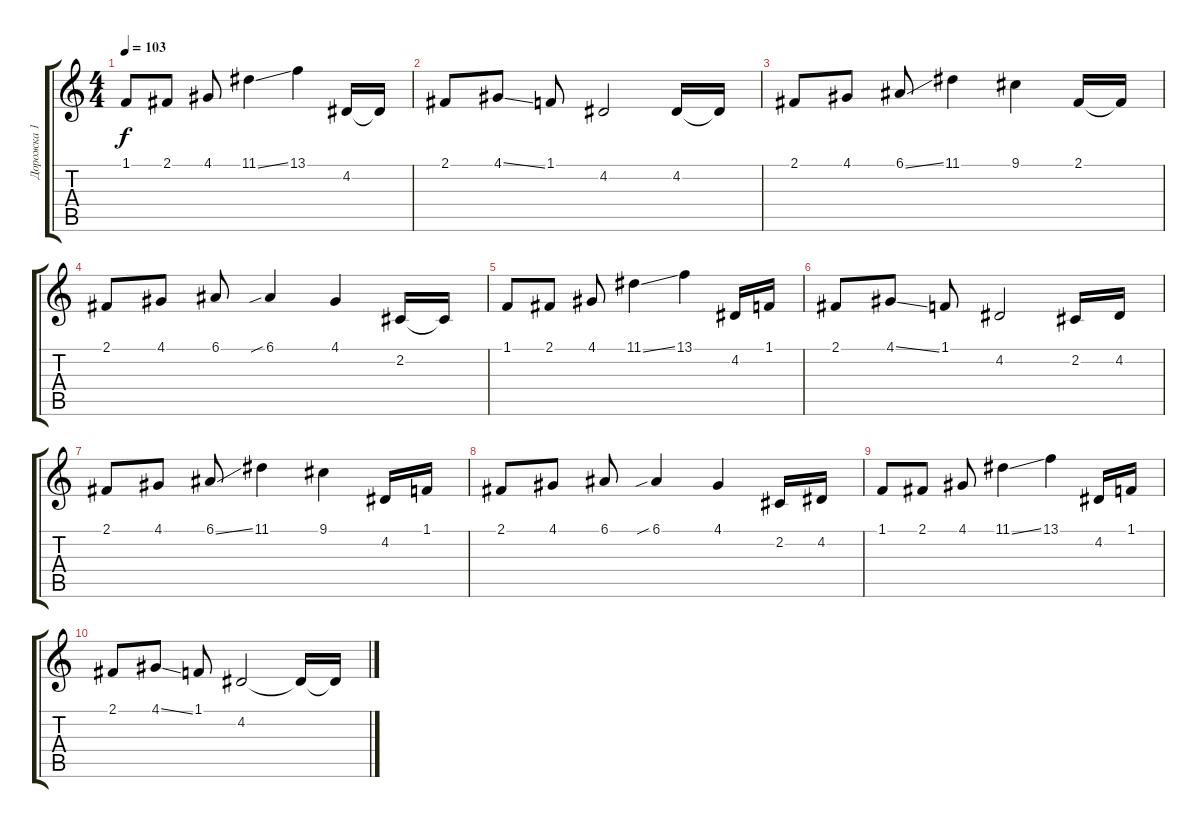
\track ("Дорожка 1" "Дорожка 1") {instrument violin}
\staff {score tabs}
\tuning (E4 B3 G3 D3 A2 E2) {hide}
\ts (4 4)
\tempo 103
\clef g2
\ks c
1.1.8{dy f} 2.1.8 4.1.8 11.1{ss}.4 13.1.4 4.2.16 4.2{t}.16 |
2.1.8 4.1{ss}.8 1.1.8 4.2.2 4.2.16 4.2{t}.16 |
2.1.8 4.1.8 6.1{ss}.8 11.1.4 9.1.4 2.1.16 2.1{t}.16 |
2.1.8 4.1.8 6.1.8 6.1{sib}.4 4.1.4 2.2.16 2.2{t}.16 |
1.1.8 2.1.8 4.1.8 11.1{ss}.4 13.1.4 4.2.16 1.1.16 |
2.1.8 4.1{ss}.8 1.1.8 4.2.2 2.2.16 4.2.16 |
2.1.8 4.1.8 6.1{ss}.8 11.1.4 9.1.4 4.2.16 1.1.16 |
2.1.8 4.1.8 6.1.8 6.1{sib}.4 4.1.4 2.2.16 4.2.16 |
1.1.8 2.1.8 4.1.8 11.1{ss}.4 13.1.4 4.2.16 1.1.16 |
2.1.8 4.1{ss}.8 1.1.8 4.2.2 4.2{t}.16 4.2{t}.16
